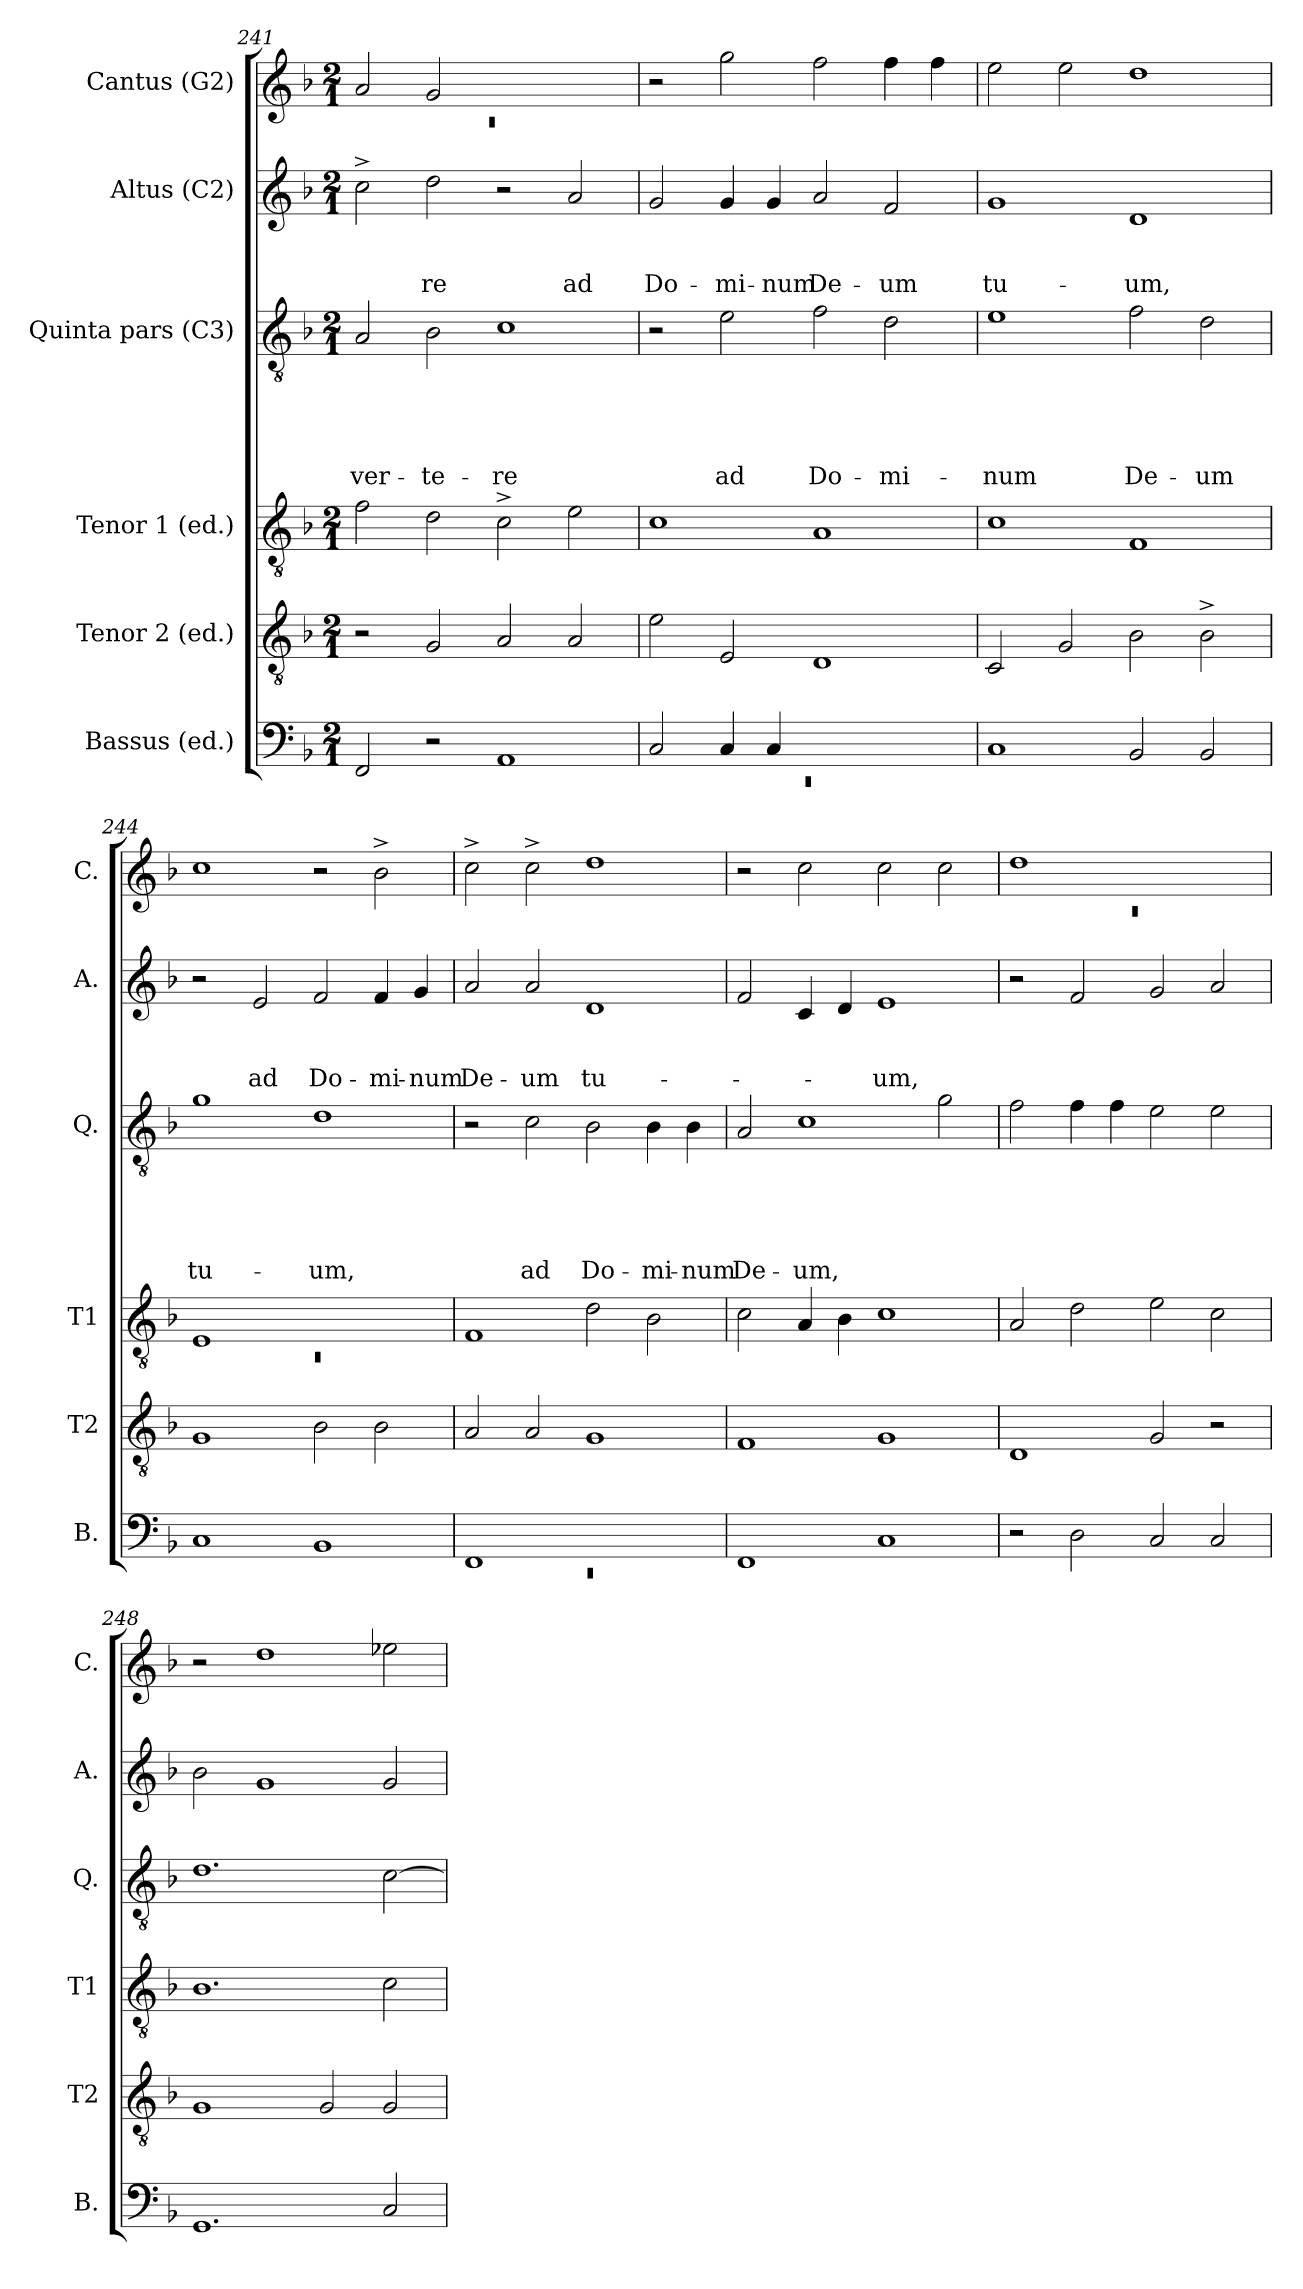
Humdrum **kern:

**kern	**kern	**kern	**kern	**text	**text	**text	**text	**text	**kern	**text	**text	**text	**kern
*part6	*part5	*part4	*part3	*part3	*part3	*part3	*part3	*part3	*part2	*part2	*part2	*part2	*part1
*staff6	*staff5	*staff4	*staff3	*staff3	*staff3	*staff3	*staff3	*staff3	*staff2	*staff2	*staff2	*staff2	*staff1
*I"Bassus (ed.)	*I"Tenor 2 (ed.)	*I"Tenor 1 (ed.)	*I"Quinta pars (C3)	*	*	*	*	*	*I"Altus (C2)	*	*	*	*I"Cantus (G2)
*I'B.	*I'T2	*I'T1	*I'Q.	*	*	*	*	*	*I'A.	*	*	*	*I'C.
*clefF4	*clefGv2	*clefGv2	*clefGv2	*	*	*	*	*	*clefG2	*	*	*	*clefG2
*k[b-]	*k[b-]	*k[b-]	*k[b-]	*	*	*	*	*	*k[b-]	*	*	*	*k[b-]
*F:	*F:	*F:	*F:	*	*	*	*	*	*F:	*	*	*	*F:
*M2/1	*M2/1	*M2/1	*M2/1	*	*	*	*	*	*M2/1	*	*	*	*M2/1
=241	=241	=241	=241	=241	=241	=241	=241	=241	=241	=241	=241	=241	=241
*	*	*	*	*	*	*	*	*	*	*	*	*	*^
!	!	!	!	!	!	!	!	!LO:LY:b	!	!	!	!	!	!LO:N:vis=1
2FF/	2r	2f\	2A/	.	.	.	.	-ver-	2cc^>\	.	.	.	2a/	0rc
!	!	!	!	!	!	!	!	!LO:LY:b	!	!	!	!LO:LY:b	!	!
2r	2G/	2d\	2B-\	.	.	.	.	-te-	2dd\	.	.	-re	2g/	.
!	!	!	!	!	!	!	!	!LO:LY:b	!	!	!	!	!	!
1AA	2A/	2c^>\	1c	.	.	.	.	-re	2r	.	.	.	1ryy	.
!	!	!	!	!	!	!	!	!	!	!	!	!LO:LY:b	!	!
.	2A/	2e\	.	.	.	.	.	.	2a/	.	.	ad	.	.
*	*	*	*	*	*	*	*	*	*	*	*	*	*v	*v
=242	=242	=242	=242	=242	=242	=242	=242	=242	=242	=242	=242	=242	=242
*^	*	*	*	*	*	*	*	*	*	*	*	*	*
!	!LO:N:vis=1	!	!	!	!	!	!	!	!	!	!	!	!LO:LY:b	!
2C/	0rEE	2e\	1c	2r	.	.	.	.	.	2g/	.	.	Do-	2r
!	!	!	!	!	!	!	!	!	!LO:LY:b	!	!	!	!LO:LY:b	!
4C/	.	2E/	.	2e\	.	.	.	.	ad	4g/	.	.	-mi-	2gg\
!	!	!	!	!	!	!	!	!	!	!	!	!	!LO:LY:b	!
4C/	.	.	.	.	.	.	.	.	.	4g/	.	.	-num	.
!	!	!	!	!	!	!	!	!	!LO:LY:b	!	!	!	!LO:LY:b	!
1ryy	.	1D	1A	2f\	.	.	.	.	Do-	2a/	.	.	De-	2ff\
!	!	!	!	!	!	!	!	!	!LO:LY:b	!	!	!	!LO:LY:b	!
.	.	.	.	2d\	.	.	.	.	-mi-	2f/	.	.	-um	4ff\
.	.	.	.	.	.	.	.	.	.	.	.	.	.	4ff\
*v	*v	*	*	*	*	*	*	*	*	*	*	*	*	*
=243	=243	=243	=243	=243	=243	=243	=243	=243	=243	=243	=243	=243	=243
!	!	!	!	!	!	!	!	!LO:LY:b	!	!	!	!LO:LY:b	!
1C	2C/	1c	1e	.	.	.	.	-num	1g	.	.	tu-	2ee\
.	2G/	.	.	.	.	.	.	.	.	.	.	.	2ee\
!	!	!	!	!	!	!	!	!LO:LY:b	!	!	!	!LO:LY:b	!
2BB-/	2B-\	1F	2f\	.	.	.	.	De-	1d	.	.	-um,	1dd
!	!	!	!	!	!	!	!	!LO:LY:b	!	!	!	!	!
2BB-/	2B-^>\	.	2d\	.	.	.	.	-um	.	.	.	.	.
=244	=244	=244	=244	=244	=244	=244	=244	=244	=244	=244	=244	=244	=244
*	*	*^	*	*	*	*	*	*	*	*	*	*	*
!	!	!	!LO:N:vis=1	!	!	!	!	!	!LO:LY:b	!	!	!	!	!
1C	1G	1E	0rC	1g	.	.	.	.	tu-	2r	.	.	.	1cc
!	!	!	!	!	!	!	!	!	!	!	!	!	!LO:LY:b	!
.	.	.	.	.	.	.	.	.	.	2e/	.	.	ad	.
!	!	!	!	!	!	!	!	!	!LO:LY:b	!	!	!	!LO:LY:b	!
1BB-	2B-\	1ryy	.	1d	.	.	.	.	-um,	2f/	.	.	Do-	2r
!	!	!	!	!	!	!	!	!	!	!	!	!	!LO:LY:b	!
.	2B-\	.	.	.	.	.	.	.	.	4f/	.	.	-mi-	2b-^>\
!	!	!	!	!	!	!	!	!	!	!	!	!	!LO:LY:b	!
.	.	.	.	.	.	.	.	.	.	4g/	.	.	-num	.
*	*	*v	*v	*	*	*	*	*	*	*	*	*	*	*
!!LO:LB:g=z
=245	=245	=245	=245	=245	=245	=245	=245	=245	=245	=245	=245	=245	=245
*^	*	*	*	*	*	*	*	*	*	*	*	*	*
!	!LO:N:vis=1	!	!	!	!	!	!	!	!	!	!	!	!LO:LY:b	!
1FF	0rEE	2A/	1F	2r	.	.	.	.	.	2a/	.	.	De-	2cc^>\
!	!	!	!	!	!	!	!	!	!LO:LY:b	!	!	!	!LO:LY:b	!
.	.	2A/	.	2c\	.	.	.	.	ad	2a/	.	.	-um	2cc^>\
!	!	!	!	!	!	!	!	!	!LO:LY:b	!	!	!	!LO:LY:b	!
1ryy	.	1G	2d\	2B-\	.	.	.	.	Do-	1d	.	.	tu-	1dd
!	!	!	!	!	!	!	!	!	!LO:LY:b	!	!	!	!	!
.	.	.	2B-\	4B-\	.	.	.	.	-mi-	.	.	.	.	.
!	!	!	!	!	!	!	!	!	!LO:LY:b	!	!	!	!	!
.	.	.	.	4B-\	.	.	.	.	-num	.	.	.	.	.
*v	*v	*	*	*	*	*	*	*	*	*	*	*	*	*
=246	=246	=246	=246	=246	=246	=246	=246	=246	=246	=246	=246	=246	=246
!	!	!	!	!	!	!	!	!LO:LY:b	!	!	!	!	!
1FF	1F	2c\	2A/	.	.	.	.	De-	2f/	.	.	.	2r
!	!	!	!	!	!	!	!	!LO:LY:b	!	!	!	!	!
.	.	4A/	1c	.	.	.	.	-um,	4c/	.	.	.	2cc\
.	.	4B-\	.	.	.	.	.	.	4d/	.	.	.	.
!	!	!	!	!	!	!	!	!	!	!	!	!LO:LY:b	!
1C	1G	1c	.	.	.	.	.	.	1e	.	.	-um,	2cc\
.	.	.	2g\	.	.	.	.	.	.	.	.	.	2cc\
=247	=247	=247	=247	=247	=247	=247	=247	=247	=247	=247	=247	=247	=247
*	*	*	*	*	*	*	*	*	*	*	*	*	*^
!	!	!	!	!	!	!	!	!	!	!	!	!	!	!LO:N:vis=1
2r	1D	2A/	2f\	.	.	.	.	.	2r	.	.	.	1dd	0rc
2D\	.	2d\	4f\	.	.	.	.	.	2f/	.	.	.	.	.
.	.	.	4f\	.	.	.	.	.	.	.	.	.	.	.
2C/	2G/	2e\	2e\	.	.	.	.	.	2g/	.	.	.	1ryy	.
2C/	2r	2c\	2e\	.	.	.	.	.	2a/	.	.	.	.	.
*	*	*	*	*	*	*	*	*	*	*	*	*	*v	*v
=248	=248	=248	=248	=248	=248	=248	=248	=248	=248	=248	=248	=248	=248
1.GG	1G	1.B-	1.d	.	.	.	.	.	2b-\	.	.	.	2r
.	.	.	.	.	.	.	.	.	1g	.	.	.	1dd
.	2G/	.	.	.	.	.	.	.	.	.	.	.	.
2C/	2G/	2c\	[>2c\	.	.	.	.	.	2g/	.	.	.	2ee-X\
=	=	=	=	=	=	=	=	=	=	=	=	=	=
*-	*-	*-	*-	*-	*-	*-	*-	*-	*-	*-	*-	*-	*-
